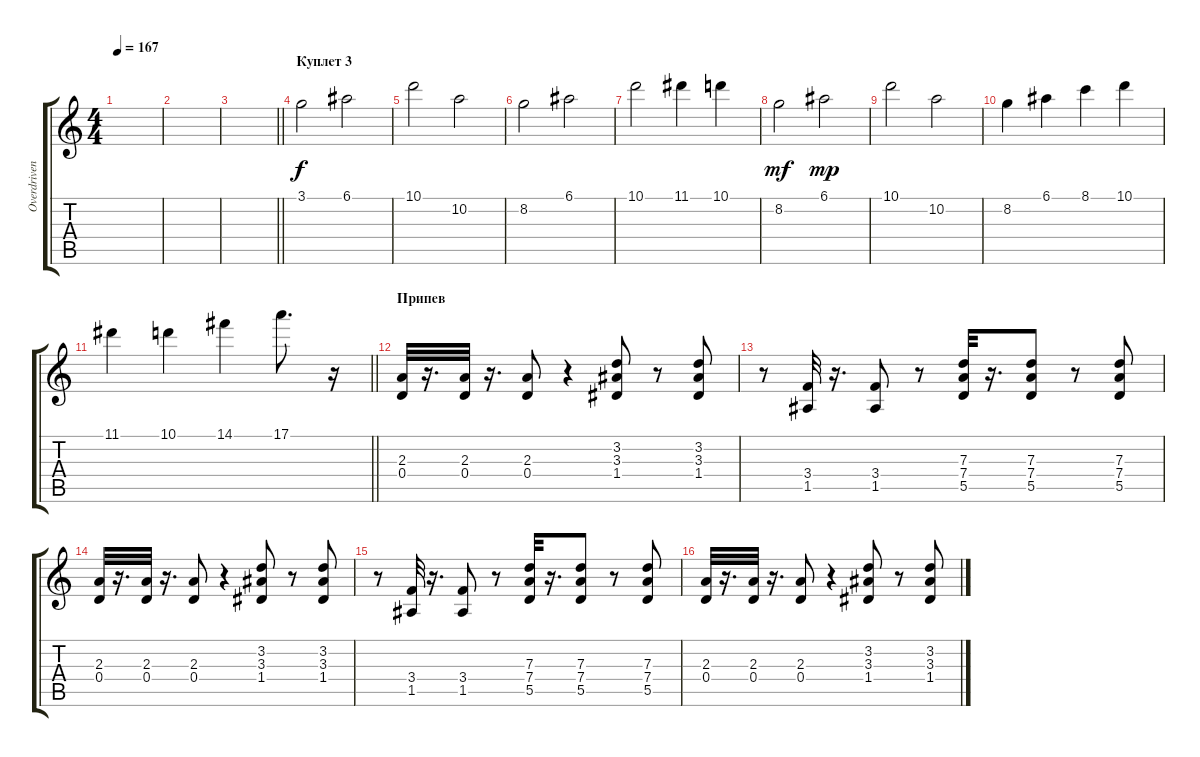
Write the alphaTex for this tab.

\track ("Overdriven (Rythmn)" "Overdriven") {instrument overdrivenguitar}
\staff {score tabs}
\tuning (E4 B3 G3 D3 A2 E2) {hide}
\ts (4 4)
\tempo 167
\clef g2
\ks c
|
|
\barLineRight lightlight
|
\section ("" "Куплет 3")
3.1.2 6.1.2 |
10.1.2 10.2.2 |
8.2.2 6.1.2 |
10.1.2 11.1.4 10.1.4 |
8.2.2{dy mf} 6.1.2{dy mp} |
10.1.2 10.2.2 |
8.2.4 6.1.4 8.1.4 10.1.4 |
\barLineRight lightlight
11.1.4 10.1.4 14.1.4 17.1.8{d} r.16 |
\section ("" "Припев")
(2.3 0.4).32 r.16{d} (2.3 0.4).32 r.16{d} (2.3 0.4).8 r.4 (3.2 3.3 1.4).8 r.8 (3.2 3.3 1.4).8 |
r.8 (3.4 1.5).32 r.16{d} (3.4 1.5).8 r.8 (7.3 7.4 5.5).32 r.16{d} (7.3 7.4 5.5).8 r.8 (7.3 7.4 5.5).8 |
(2.3 0.4).32 r.16{d} (2.3 0.4).32 r.16{d} (2.3 0.4).8 r.4 (3.2 3.3 1.4).8 r.8 (3.2 3.3 1.4).8 |
r.8 (3.4 1.5).32 r.16{d} (3.4 1.5).8 r.8 (7.3 7.4 5.5).32 r.16{d} (7.3 7.4 5.5).8 r.8 (7.3 7.4 5.5).8 |
(2.3 0.4).32 r.16{d} (2.3 0.4).32 r.16{d} (2.3 0.4).8 r.4 (3.2 3.3 1.4).8 r.8 (3.2 3.3 1.4).8
